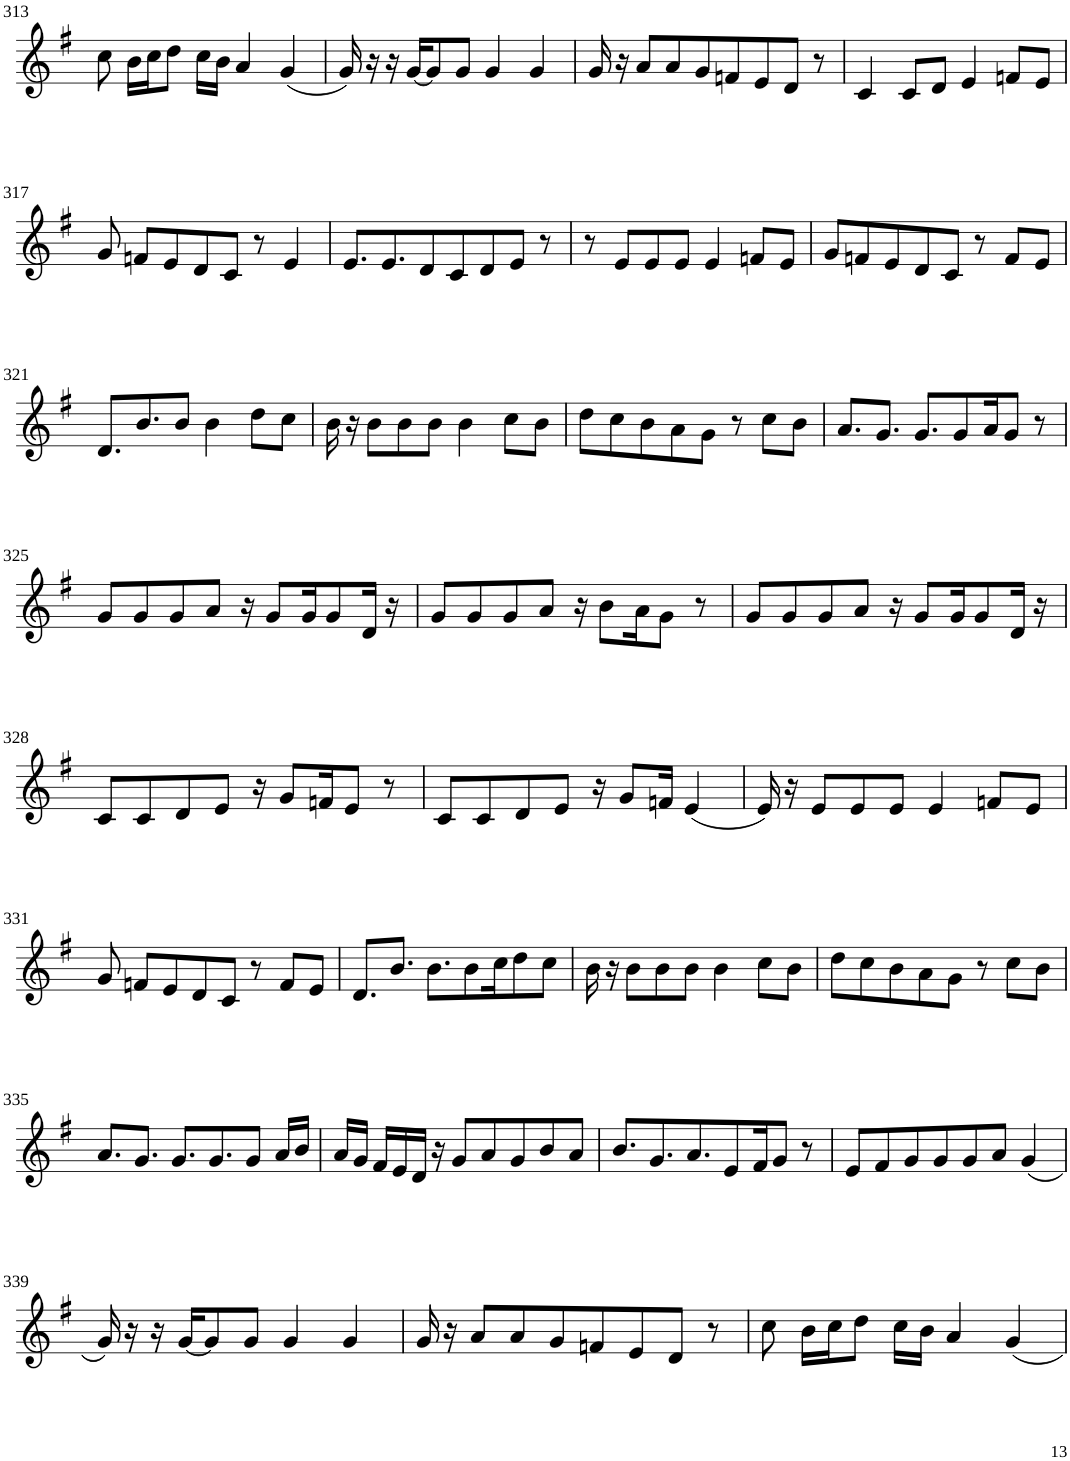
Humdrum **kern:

**kern
*part1
*staff1
*I"Violin
!!LO:PB:g=z
*clefG2
*k[f#]
*G:
*M8/8
=313
8cc\
16b\LL
16cc\J
8dd\J
16cc\LL
16b\JJ
4a/
(4g/
=314
16g/)
16r
16r
[16g/KL
8g/]
8g/J
4g/
4g/
=315
16g/
16r
8a/L
8a/
8g/
8fn/
8e/
8d/J
8r
=316
4c/
8c/L
8d/J
4e/
8fn/L
8e/J
!!LO:LB:g=z
=317
8g/
8fn/L
8e/
8d/
8c/J
8r
4e/
=318
8.e/L
8.e/
8d/
8c/
8d/
8e/J
8r
=319
8r
8e/L
8e/
8e/J
4e/
8fn/L
8e/J
=320
8g/L
8fn/
8e/
8d/
8c/J
8r
8f/L
8e/J
!!LO:LB:g=z
=321
8.d/L
8.b/
8b/J
4b\
8dd\L
8cc\J
=322
16b\
16r
8b\L
8b\
8b\J
4b\
8cc\L
8b\J
=323
8dd\L
8cc\
8b\
8a\
8g\J
8r
8cc\L
8b\J
=324
8.a/L
8.g/J
8.g/L
8g/
16a/K
8g/J
8r
!!LO:LB:g=z
=325
8g/L
8g/
8g/
8a/J
16r
8g/L
16g/K
8g/
16d/Jk
16r
=326
8g/L
8g/
8g/
8a/J
16r
8b\L
16a\K
8g\J
8r
=327
8g/L
8g/
8g/
8a/J
16r
8g/L
16g/K
8g/
16d/Jk
16r
!!LO:LB:g=z
=328
8c/L
8c/
8d/
8e/J
16r
8g/L
16fn/K
8e/J
8r
=329
8c/L
8c/
8d/
8e/J
16r
8g/L
16fn/Jk
(4e/
=330
16e/)
16r
8e/L
8e/
8e/J
4e/
8fn/L
8e/J
!!LO:LB:g=z
=331
8g/
8fn/L
8e/
8d/
8c/J
8r
8f/L
8e/J
=332
8.d/L
8.b/J
8.b\L
8b\
16cc\K
8dd\
8cc\J
=333
16b\
16r
8b\L
8b\
8b\J
4b\
8cc\L
8b\J
=334
8dd\L
8cc\
8b\
8a\
8g\J
8r
8cc\L
8b\J
!!LO:LB:g=z
=335
8.a/L
8.g/J
8.g/L
8.g/
8g/J
16a/LL
16b/JJ
=336
16a/LL
16g/JJ
16f#/LL
16e/
16d/JJ
16r
8g/L
8a/
8g/
8b/
8a/J
=337
8.b/L
8.g/
8.a/
8e/
16f#/K
8g/J
8r
=338
8e/L
8f#/
8g/
8g/
8g/
8a/J
(4g/
!!LO:LB:g=z
=339
16g/)
16r
16r
[16g/KL
8g/]
8g/J
4g/
4g/
=340
16g/
16r
8a/L
8a/
8g/
8fn/
8e/
8d/J
8r
=341
8cc\
16b\LL
16cc\J
8dd\J
16cc\LL
16b\JJ
4a/
4g/
=
*-
